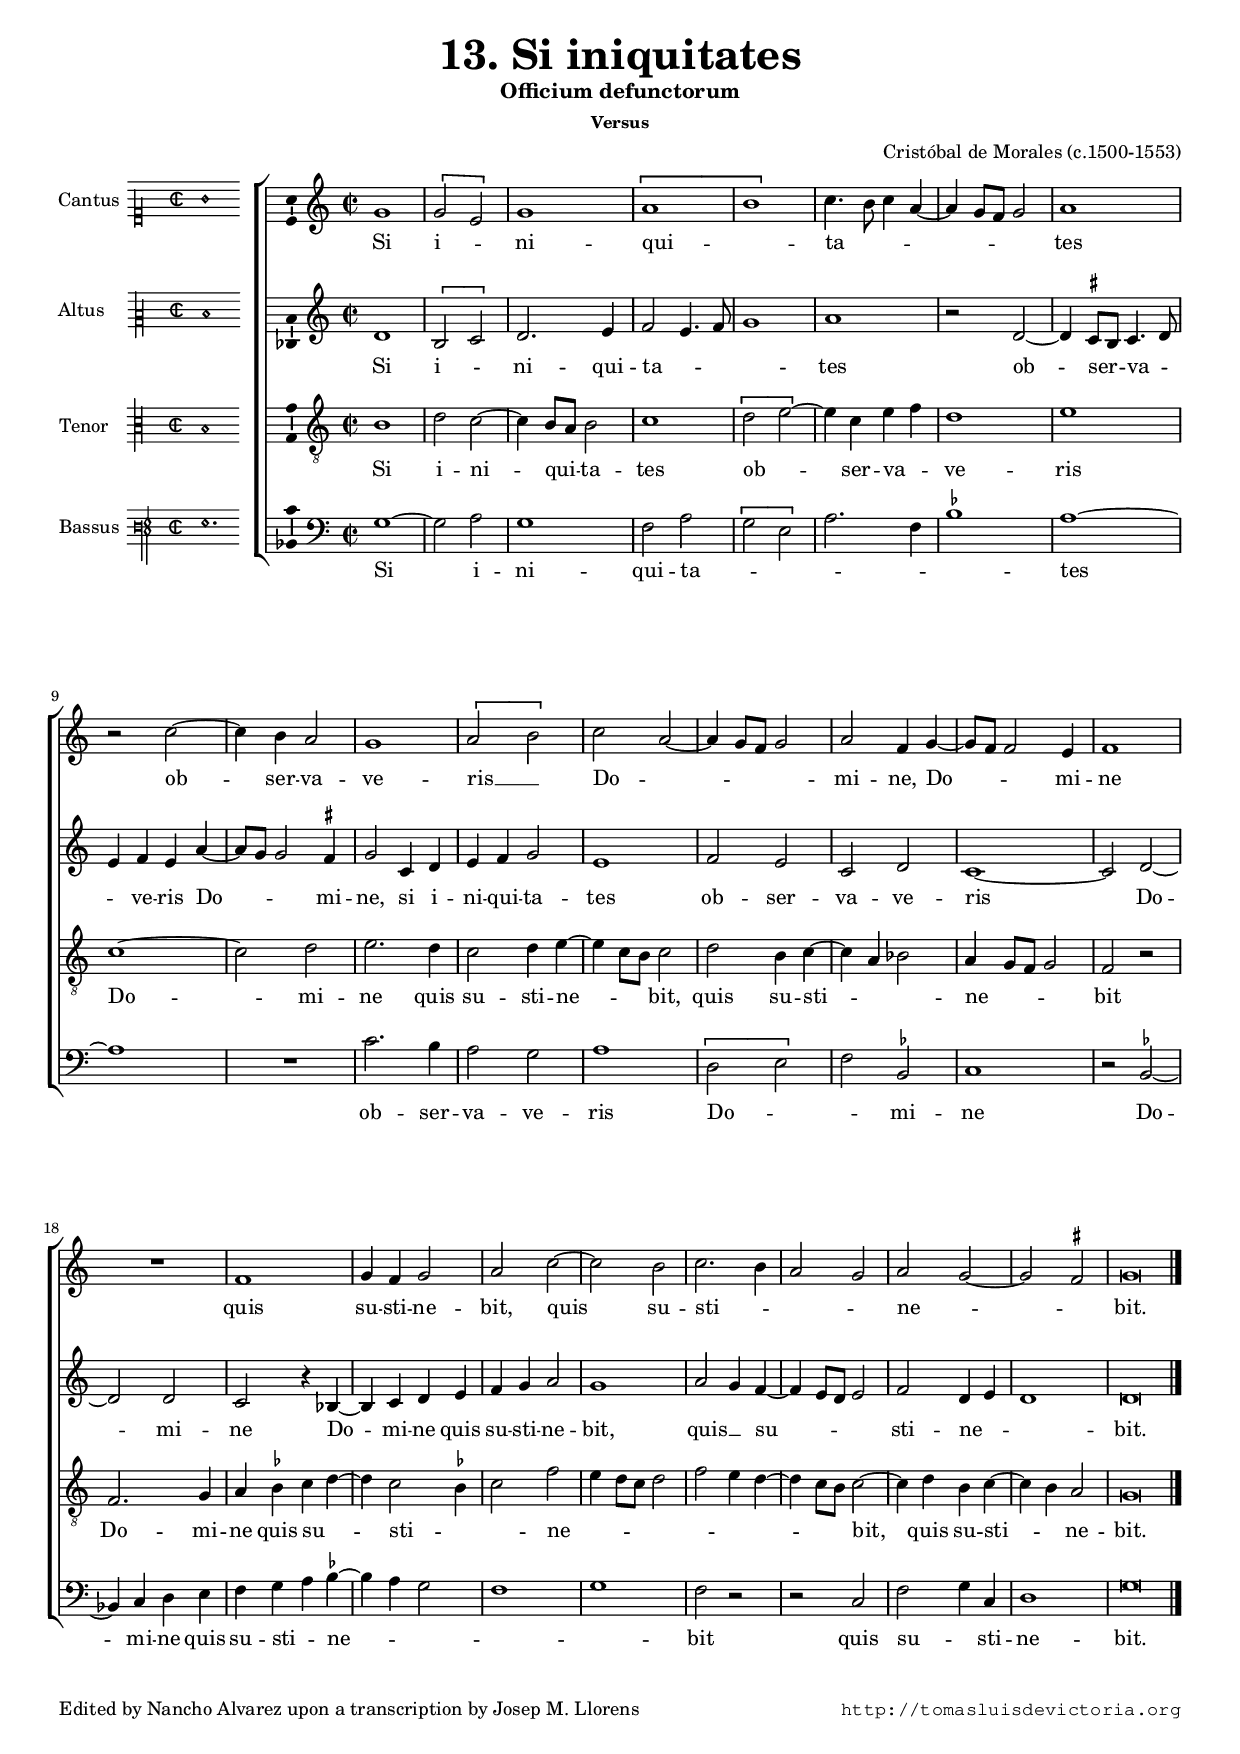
\version "2.22.0"

#(set-default-paper-size "a4")
#(set-global-staff-size 16.3)
#(ly:set-option 'point-and-click #f)
%mobile -s15.0 -i3.2

italicas=\override LyricText.font-shape = #'italic
rectas=\override LyricText.font-shape = #'upright
ss=\once \set suggestAccidentals = ##t
incipitwidth = 19
mtempo={\tempo 4 = 100}
mtempob={\tempo 4 = 50}
mt=#(define-music-function (offset) (number?) ; move lyric text
      #{ \once \override LyricText.X-offset = -$offset #})

htitle="Officium defunctorum: 13. Si iniquitates"
hcomposer="Morales"

\header {
	title=\markup{\fontsize #3 "13. Si iniquitates"}
	subtitle="Officium defunctorum"
	subsubtitle=\markup{"Versus" \vspace #1 }
	composer="Cristóbal de Morales (c.1500-1553)"
        pdfauthor=\composer
	%opus="(-)"
	%poet=\markup{}
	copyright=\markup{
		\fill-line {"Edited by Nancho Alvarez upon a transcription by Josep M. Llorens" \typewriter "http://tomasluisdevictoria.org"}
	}
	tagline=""
}

global={\key c \major \time 2/2 \skip 1*27 \bar "|."
}


cantus=\relative c''{
	g1
	\[g2 e\]
	g1
	\[a1
	b\]
	c4. b8 c4 a ~
	a g8 f g2
	a1
	r2 c ~
	c4 b a2
	g1
	\[a2 b\]
	c2 a ~
	a4 g8 f g2
	a2 f4 g ~
	g8 f f2 e4
	f1
	R1
	f
	g4 f g2
	a c ~
	c b
	c2. b4
	a2 g 
	a g ~
	g \ss fis
	g\breve*1/2 % redonda, sin calderón
}

altus=\relative c'{
	d1
	\[b2 c\]
	d2. e4
	f2 e4. f8
	g1
	a
	r2 d,2 ~
	d4 \ss cis8 b cis4. d8
	e4 f e a ~
	a8 g g2 \ss fis4
	g2 c,4 d
	e f g2 % CSIC \ss fis4
	e1
	f2 e
	c d
	c1 ~
	c2 d ~
	d d
	c r4 bes ~
	bes c d e
	f g a2
	g1
	a2 g4 f ~
	f e8 d e2
	f d4 e
	d1
	d\breve*1/2
}

tenor=\relative c'{
	b1
	d2 c ~
	c4 b8 a b2
	c1
	\[d2 e ~ \]
	e4 c e f
	d1
	e
	c ~
	c2 d
	e2. d4
	c2 d4 e ~
	e c8 b c2
	d2 b4 c ~
	c a bes2
	a4 g8 f g2
	f r
	f2. g4
	a \ss bes c d ~
	d4 c2 \ss bes4
	c2 f
	e4 d8 c d2
	f2 e4 d ~
	d c8 b c2 ~
	c4 d b c ~
	c b a2
	g\breve*1/2
}

bassus=\relative c'{
	g1 ~
	g2 a
	g1
	f2 a
	\[g2 e\]
	a2. f4
	\ss bes1
	a1 ~
	a
	R1
	c2. b4
	a2 g
	a1
	\[d,2 e\]
	f2 \ss bes,
	c1
	r2 \ss bes ~
	bes4 c d e
	f g a \ss bes ~ % CSIC b
	bes4 a g2
	f1
	g
	f2 r
	r c
	f g4 c,
	d1
	g\breve*1/2
}

textocantus=\lyricmode{
Si i -- _ ni -- qui -- _ ta -- _ _ _ _ _ _ tes
ob -- ser -- va -- ve -- ris __ _ 
Do -- _ _ _ _ mi -- ne,
Do -- _ _ mi -- ne
quis su -- sti -- ne -- bit,
quis su -- sti -- _ _ _ ne -- _ _ bit.
}

textoaltus=\lyricmode{
Si i -- _ ni -- qui -- ta -- _ _ _ tes
ob -- ser -- _ va -- _ _ ve -- ris Do -- _ _ mi -- ne,
si i -- ni -- qui -- ta -- tes ob -- ser -- va -- ve -- ris
\mt #.5 Do -- mi -- ne
Do -- mi -- ne quis su -- sti -- ne -- bit,
\mt #1 quis __ _ su -- _ _ _ sti -- ne -- _ _ bit.
}

textotenor=\lyricmode{
Si i -- ni -- qui -- _ ta -- tes ob -- _ ser -- va -- _ ve -- ris
Do -- mi -- ne
quis su -- sti -- ne -- _ _ bit,
quis su -- sti -- _ _ ne -- _ _ _ bit
Do -- mi -- ne
quis su -- _ sti -- _ _ ne -- _ _ _ _ _ _ _ _ _ bit,
quis su -- sti -- _ ne -- bit.
}

textobassus=\lyricmode{
Si i -- ni -- qui -- ta -- _ _ _ _ _ tes
ob -- ser -- va -- ve -- ris Do -- _ _ mi -- ne
\mt #.5 Do -- mi -- ne quis su -- sti -- _ ne -- _ _ _ _ bit
quis su -- _ sti -- ne -- bit.
}


incipitcantus=\markup{
	\score{
		{ 
		\set Staff.instrumentName="Cantus "
		\override NoteHead.style = #'neomensural
		\override Staff.TimeSignature.style = #'neomensural
		\cadenzaOn 
		\clef "petrucci-c1"
		\key c \major
		\time 2/2
                g'1 % debería ser g'\breve ?
		} 

	\layout { line-width=\incipitwidth indent = 0 }
	}
}

incipitaltus=\markup{
	\score{
		{ 
		\set Staff.instrumentName="Altus    "
		\override NoteHead.style = #'neomensural 
		\override Staff.TimeSignature.style = #'neomensural
		\cadenzaOn 
		\clef "petrucci-c2"
		\key c \major
		\time 2/2
                d'1
		} 
	\layout { line-width=\incipitwidth indent = 0 }
	}
}


incipittenor=\markup{
	\score{
		{ 
		\set Staff.instrumentName="Tenor   "
		\override NoteHead.style = #'neomensural 
		\override Staff.TimeSignature.style = #'neomensural
		\cadenzaOn 
		\clef "petrucci-c3"
		\key c \major
		\time 2/2
                b1
		} 
	\layout { line-width=\incipitwidth indent=0 }
	}
}

incipitbassus=\markup{
	\score{
		{ 
		\set Staff.instrumentName="Bassus "
		\override NoteHead.style = #'neomensural
		\override Staff.TimeSignature.style = #'neomensural
		\cadenzaOn 
		\clef "petrucci-f3"
		\key c \major
		\time 2/2
                g1.
		} 
	\layout { line-width=\incipitwidth indent = 0 }
	}
}

%\layout {
%       \context {\Voice
%               \remove Ligature_bracket_engraver
%               \consists Mensural_ligature_engraver
%       }
%       line-width=\incipitwidth
%       indent = 0
%}

\score {\transpose c' c'{
\new ChoirStaff<<

	\new Staff <<\global
	\new Voice="v1" {
		\set Staff.instrumentName=\incipitcantus
		\clef "treble"
		\cantus }
	\new Lyrics \lyricsto "v1" {\textocantus }
	>>

	\new Staff <<\global
	\new Voice="v2" {
		\set Staff.instrumentName=\incipitaltus
		\clef "treble"
		\altus }
	\new Lyrics \lyricsto "v2" {\textoaltus }
	>>
	
	\new Staff <<\global
	\new Voice="v3" {
		\set Staff.instrumentName=\incipittenor
		\clef "G_8"
		\tenor }
	\new Lyrics \lyricsto "v3" {\textotenor }
	>>

	\new Staff <<\global
	\new Voice="v4" {
		\set Staff.instrumentName=\incipitbassus
		\clef "bass"
		\bassus }
	\new Lyrics \lyricsto "v4" {\textobassus }
	>>
	
>>

	} % transpose

\layout{ 
	\context {\Lyrics 
		\override VerticalAxisGroup.staff-affinity = #UP
		\override VerticalAxisGroup.nonstaff-relatedstaff-spacing =
			#'((basic-distance . 0) (minimum-distance . 0) (padding . 1))
		\override LyricText.font-size = #1.2
		\override LyricHyphen.minimum-distance = #0.5
	}
	\context {\Score 
		tempoHideNote = ##t
		\override BarNumber.padding = #2 
	}
	\context {\Voice 
		%melismaBusyProperties = #'()
		%autoBeaming = ##f
	}
	\context {\Staff 
                %\RemoveEmptyStaves
                %\override VerticalAxisGroup.remove-first = ##t
		\override VerticalAxisGroup.staff-staff-spacing =
			#'((basic-distance . 11) (minimum-distance . 0) (padding . 1))
		\consists Ambitus_engraver 
		\override LigatureBracket.padding = #1
	}
}

%\midi { \mtempo }

}


\paper{
	evenHeaderMarkup=\markup  \fill-line { \fromproperty #'page:page-number-string \htitle \hcomposer }
	oddHeaderMarkup= \markup  \fill-line { \on-the-fly #not-first-page \hcomposer \on-the-fly #not-first-page \htitle \on-the-fly #not-first-page \fromproperty #'page:page-number-string }
	%system-count=20
	%page-count = 8
	ragged-last-bottom = ##f
	indent=3.5\cm
	system-system-spacing =
	#'((basic-distance . 20) (minimum-distance . 0) (padding . 5))
	top-system-spacing = % header
	#'((basic-distance . 8) (minimum-distance . 0) (padding . 0))
	last-bottom-spacing = % footer
	#'((basic-distance . 12) (minimum-distance . 0) (padding . 0))
	markup-system-spacing.padding = #1.5
}
